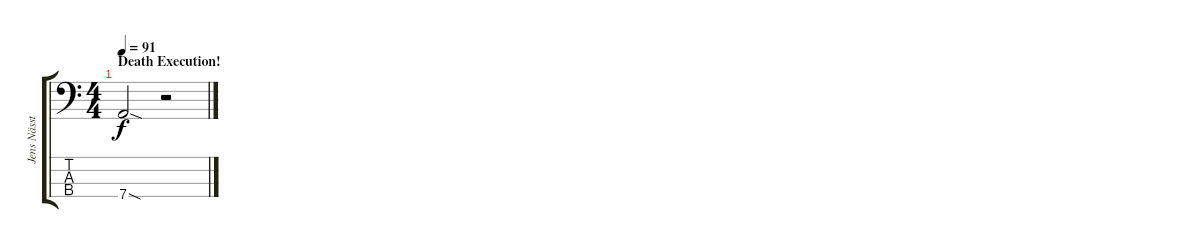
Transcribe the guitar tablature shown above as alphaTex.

\track ("Jens Näsström" "Jens Nässt") {instrument electricbassfinger}
\staff {score tabs}
\tuning (G2 D2 A1 D1) {hide}
\ts (4 4)
\section ("" "Death Execution!")
\tempo 91
\clef f4
\ks c
7.4{sod}.2{dy f} r.2
